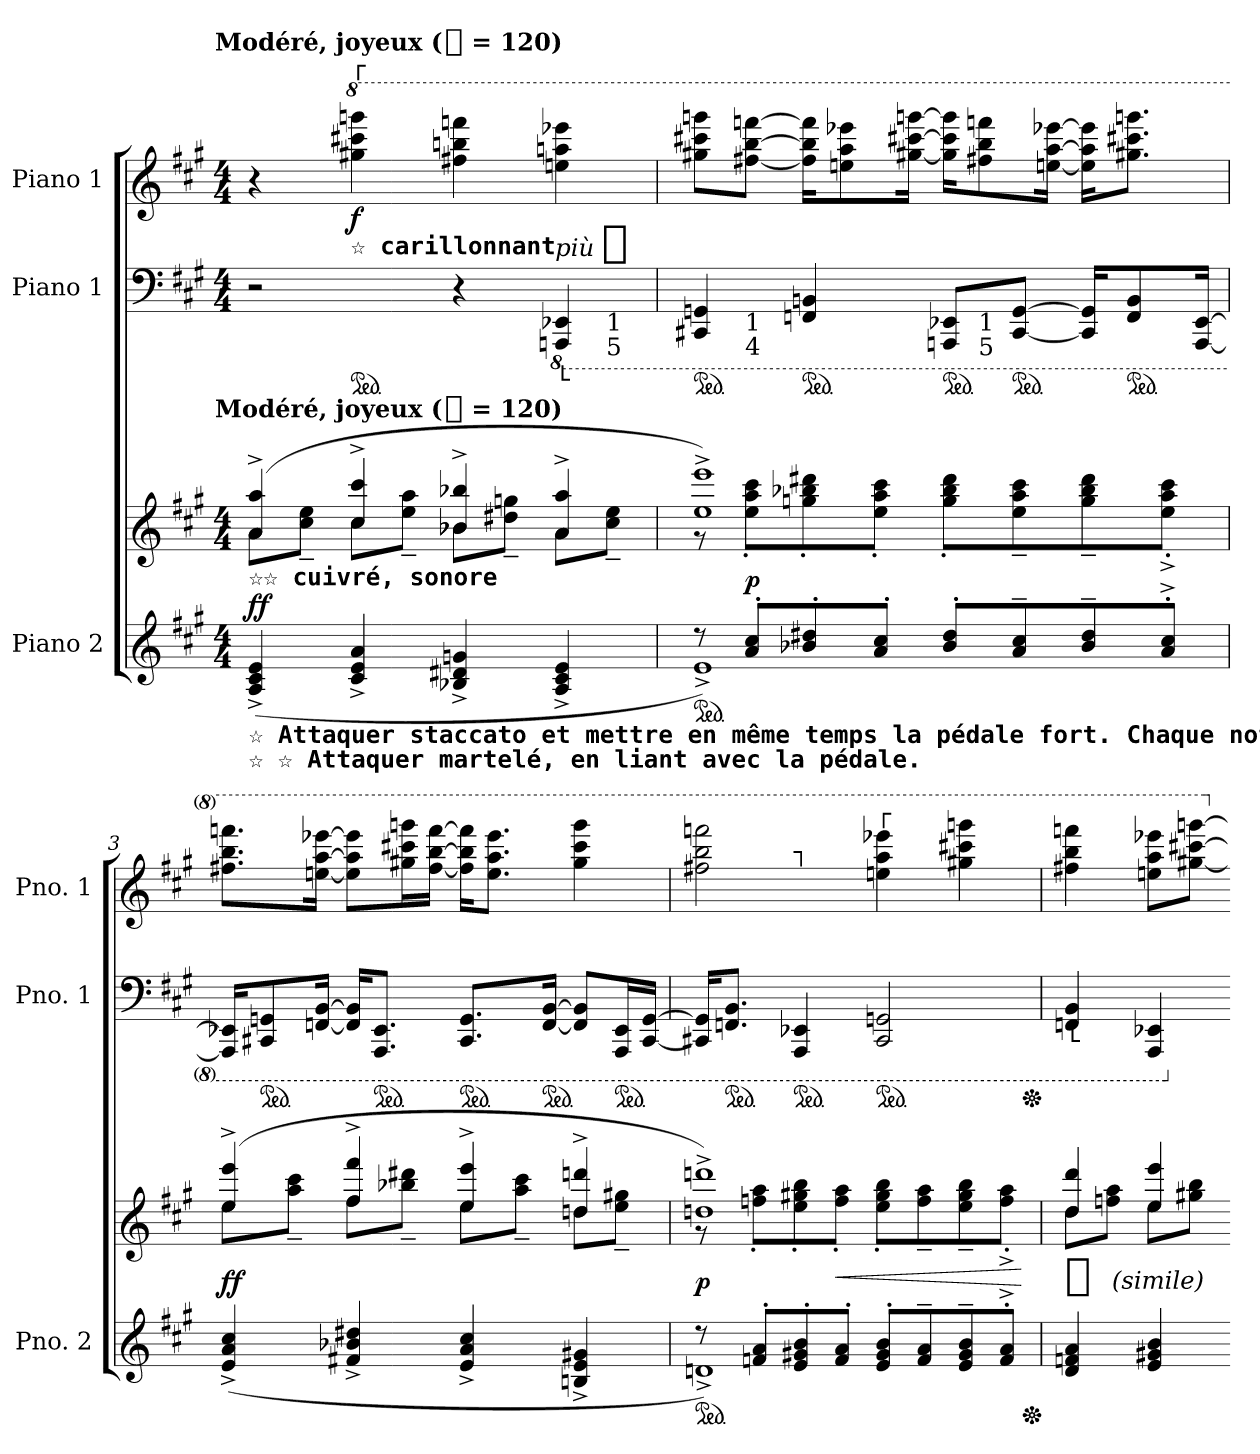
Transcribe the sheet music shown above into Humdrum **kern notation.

**kern	**kern	**dynam	**kern	**dynam	**kern	**dynam
*part3	*part3	*part3	*part2	*part2	*part1	*part1
*staff4	*staff3	*staff3/4	*staff2	*staff2	*staff1	*staff1
*I"Piano 2	*	*	*I"Piano 1	*	*I"Piano 1	*
*I'Pno. 2	*	*	*I'Pno. 1	*	*I'Pno. 1	*
*clefG2	*clefG2	*	*clefF4	*	*clefG2	*
*k[f#c#g#]	*k[f#c#g#]	*	*k[f#c#g#]	*	*k[f#c#g#]	*
*A:	*A:	*	*A:	*	*A:	*
!!LO:TX:omd:t=Modéré, joyeux ([8th] = 120)
*M4/4	*M4/4	*	*M4/4	*	*M4/4	*
*MM60	*MM60	*	*MM60	*	*MM60	*
=1	=1	=1	=1	=1	=1	=1
*	*^	*	*	*	*	*
!	!LO:TX:b:t=☆☆ cuivré, sonore	!	!	!	!	!	!
!	!LO:TX:t=Modéré, joyeux ([8th] = 120)	!	!	!	!	!	!
!LO:TX:b:t=☆ Attaquer staccato et mettre en même temps la pédale  fort. Chaque note bien marquée. Sonorité de cloches; laisser réssoner.	!	!	!	!	!	!	!
!LO:TX:b:t=☆ ☆  Attaquer martelé, en liant avec la pédale.	!	!	!	!	!	!	!
*	*	*	*	*^	*	*	*
*	*	*	*	*	*^	*	*	*
(4A^ 4c#^ 4e^	(4a^ 4aa^	8aL	ff	2r	2..ryy	4ryy	.	4r	.
.	.	8cc#~> 8ee~>J	.	.	.	.	.	.	.
*	*	*	*	*	*	*	*	*8va	*
!	!	!	!	!	!	!	!	!LO:TX:b:t=☆ carillonnant	!
!	!	!	!	!	!	!	!	!LO:TX:a:t=┌	!
*	*	*	*	*ped	*	*	*	*	*
4c#^ 4e^ 4a^	4cc#^ 4ccc#^	8cc#L	.	.	.	2.ryy	.	4ggg#X 4cccc#X 4ggggn	f
.	.	8ee~> 8aa~>J	.	.	.	.	.	.	.
4B-X^ 4d#X^ 4gn^	4b-X^ 4bb-X^	8b-XL	.	4r	.	.	.	4fff#X 4bbbn 4ffffn	.
.	.	8dd#X~> 8ggn~>J	.	.	.	.	.	.	.
*	*	*	*	*8ba	*	*	*	*	*
!	!	!	!	!LO:TX:b:t=└	!	!	!	!	!
!	!	!	!	!	!	!	!LO:DY:a:t=più %s	!	!
4A^ 4c#^ 4e^	4a^ 4aa^	8aL	.	4AAAAn 4EEE-X	.	.	f	4eeen 4aaan 4eeee-X	.
!	!	!	!	!	!LO:TX:b:t=1	!	!	!	!
!	!	!	!	!	!LO:TX:b:t=5	!	!	!	!
.	.	8cc#~> 8ee~>J	.	.	8ryy	.	.	.	.
=2	=2	=2	=2	=2	=2	=2	=2	=2	=2
*^	*	*	*	*	*	*	*	*	*
*ped	*	*	*	*	*	*	*	*	*	*
*	*	*	*	*	*ped	*	*	*	*	*
8r	1e^)	1ee^ 1eee^)	8r	.	4CCC#X 4GGGn	8ryy	2ryy	.	8ggg#X 8cccc#X 8ggggnL	.
!	!	!	!	!	!	!LO:TX:b:t=1	!	!	!	!
!	!	!	!	!	!	!LO:TX:b:t=4	!	!	!	!
8a'< 8cc#'<L	.	.	8ee'> 8aa'> 8ccc#'>L	p	.	2..ryy	.	.	[8fff#X [8bbb [8ffffnJ	.
!	!	!	!	!	!LO:TX:b:t=1	!	!	!	!	!
!	!	!	!	!	!LO:TX:b:t=4	!	!	!	!	!
*	*	*	*	*	*ped	*	*	*	*	*
8b-X'< 8dd#X'<	.	.	8ggn'> 8bb-X'> 8ddd#X'>	.	4FFFn 4BBBn	.	.	.	16fff#] 16bbbn] 16ffff]KL	.
.	.	.	.	.	.	.	.	.	8eeen 8aaa 8eeee-X	.
8a'< 8cc#'<J	.	.	8ee'> 8aa'> 8ccc#'>J	.	.	.	.	.	.	.
.	.	.	.	.	.	.	.	.	[16ggg#X [16cccc#X [16ggggnJk	.
*	*	*	*	*	*ped	*	*	*	*	*
8b-'< 8dd#'<L	.	.	8gg'> 8bb-'> 8ddd#'>L	.	8AAAAn 8EEE-XL	.	16ryy	.	16ggg#] 16cccc#] 16gggg]KL	.
!	!	!	!	!	!	!	!LO:TX:b:t=1	!	!	!
!	!	!	!	!	!	!	!LO:TX:b:t=5	!	!	!
.	.	.	.	.	.	.	4..ryy	.	8fff#X 8bbb 8ffffn	.
!	!	!	!	!	!LO:TX:b:t=1	!	!	!	!	!
!	!	!	!	!	!LO:TX:b:t=4	!	!	!	!	!
*	*	*	*	*	*ped	*	*	*	*	*
8a~< 8cc#~<	.	.	8ee~> 8aa~> 8ccc#~>	.	[8CCC# [8GGGJ	.	.	.	.	.
.	.	.	.	.	.	.	.	.	[16eeen [16aaa [16eeee-XJk	.
8b-~< 8dd#~<	.	.	8gg~> 8bb-~> 8ddd#~>	.	16CCC#] 16GGG]KL	.	.	.	16eeen] 16aaan] 16eeee-]KL	.
!	!	!	!	!	!LO:TX:b:t=1	!	!	!	!	!
!	!	!	!	!	!LO:TX:b:t=4	!	!	!	!	!
*	*	*	*	*	*ped	*	*	*	*	*
.	.	.	.	.	8FFF 8BBB	.	.	.	8.ggg#X 8.cccc#X 8.ggggnJ	.
8a'<^< 8cc#'<^<J	.	.	8ee'>^> 8aa'>^> 8ccc#'>^>J	.	.	.	.	.	.	.
.	.	.	.	.	[16AAAA [16EEE-Jk	.	.	.	.	.
*v	*v	*	*	*	*v	*v	*v	*	*	*
=3	=3	=3	=3	=3	=3	=3	=3
(4e^ 4a^ 4cc#^	(4ee^ 4eee^	8eeL	ff	16AAAA] 16EEE-X]KL	.	8.fff#X 8.bbb 8.ffffnL	.
*	*	*	*	*ped	*	*	*
.	.	.	.	8CCC#X 8GGGn	.	.	.
.	.	8aa~> 8ccc#~>J	.	.	.	.	.
.	.	.	.	[16FFFn [16BBBJk	.	[16eeen [16aaa [16eeee-XJk	.
4f#X^ 4b-X^ 4dd#X^	4ff#^ 4fff#^	8ff#L	.	16FFF] 16BBB]KL	.	8eeen] 8aaan] 8eeee-]L	.
*	*	*	*	*ped	*	*	*
.	.	.	.	8.AAAA 8.EEE-J	.	.	.
.	.	8bb-X~> 8ddd#X~>J	.	.	.	16ggg#X 16cccc#X 16ggggnL	.
.	.	.	.	.	.	[16fff# [16bbb [16ffffJJ	.
*	*	*	*	*ped	*	*	*
4e^ 4a^ 4cc#^	4ee^ 4eee^	8eeL	.	8.CCC# 8.GGGL	.	16fff#] 16bbbn] 16ffff]KL	.
.	.	.	.	.	.	8.eee 8.aaa 8.eeee-J	.
.	.	8aa~> 8ccc#~>J	.	.	.	.	.
*	*	*	*	*ped	*	*	*
.	.	.	.	[16FFF [16BBBJk	.	.	.
4Bn^ 4e^ 4g#X^	4ddn^ 4dddn^	8ddL	.	8FFF] 8BBB]L	.	4ggg# 4cccc# 4gggg	.
*	*	*	*	*ped	*	*	*
.	.	8ee~> 8gg#X~>J	.	16AAAA 16EEE-L	.	.	.
.	.	.	.	[16CCC# [16GGGJJ	.	.	.
=4	=4	=4	=4	=4	=4	=4	=4
*^	*	*	*	*	*	*^	*
*ped	*	*	*	*	*	*	*	*	*
8r	1dn^)	1ddn^ 1dddn^)	8r	p	16CCC#X] 16GGGn]KL	.	2fff#X 2bbb 2ffffn	4ryy	.
*	*	*	*	*	*ped	*	*	*	*
.	.	.	.	.	8.FFFn 8.BBBJ	.	.	.	.
8fn'< 8a'<L	.	.	8ffn'> 8aa'>L	.	.	.	.	.	.
!	!	!	!	!	!	!	!	!LO:TX:a:t=┐	!
*	*	*	*	*	*ped	*	*	*	*
8e'< 8g#X'< 8b'<	.	.	8ee'> 8gg#X'> 8bb'>	.	4AAAA 4EEE-X	.	.	2.ryy	.
8f'< 8a'<J	.	.	8ff'> 8aa'>J	<	.	.	.	.	.
!	!	!	!	!	!	!	!LO:TX:a:t=┌	!	!
*	*	*	*	*	*ped	*	*	*	*
8e'< 8g#'< 8b'<L	.	.	8ee'> 8gg#'> 8bb'>L	.	2CCC# 2GGG	.	4eeen 4aaa 4eeee-X	.	.
8f~< 8a~<	.	.	8ff~> 8aa~>	.	.	.	.	.	.
8e~< 8g#~< 8b~<	.	.	8ee~> 8gg#~> 8bb~>	.	.	.	4ggg#X 4cccc#X 4ggggn	.	.
8f'<^< 8a'<^<J	.	.	8ff'>^> 8aa'>^>J	.	.	.	.	.	.
*v	*v	*	*	*	*	*	*	*	*
*	*v	*v	*	*	*	*	*	*
.	.	[	.	.	.	.	.
!	!	!	!LO:TX:b:t=┘	!	!	!	!
*Xped	*	*	*	*	*	*	*
*	*	*	*Xped	*	*	*	*
=5	=5	=5	=5	=5	=5	=5	=5
*	*^	*	*	*	*	*	*
!	!	!	!	!LO:TX:b:t=└	!	!	!	!
!	!	!	!LO:DY:t=%s (simile)	!	!	!	!	!
*	*	*	*	*	*	*v	*v	*
4d 4fn 4a	4dd 4ddd	8ddL	ff	4FFFn 4BBB	.	4fff#X 4bbb 4ffffn	.
.	.	8ffn 8aaJ	.	.	.	.	.
4e 4g#X 4b	4ee 4eee	8eeL	.	4AAAA 4EEE-X	.	8eeen 8aaa 8eeee-XL	.
.	.	8gg#X 8bbJ	.	.	.	[8ggg#X [8cccc#X [8ggggnJ	.
*	*	*	*	*X8ba	*	*	*
*	*	*	*	*	*	*X8va	*
*	*v	*v	*	*	*	*	*
=-	=-	=-	=-	=-	=-	=-
*-	*-	*-	*-	*-	*-	*-
